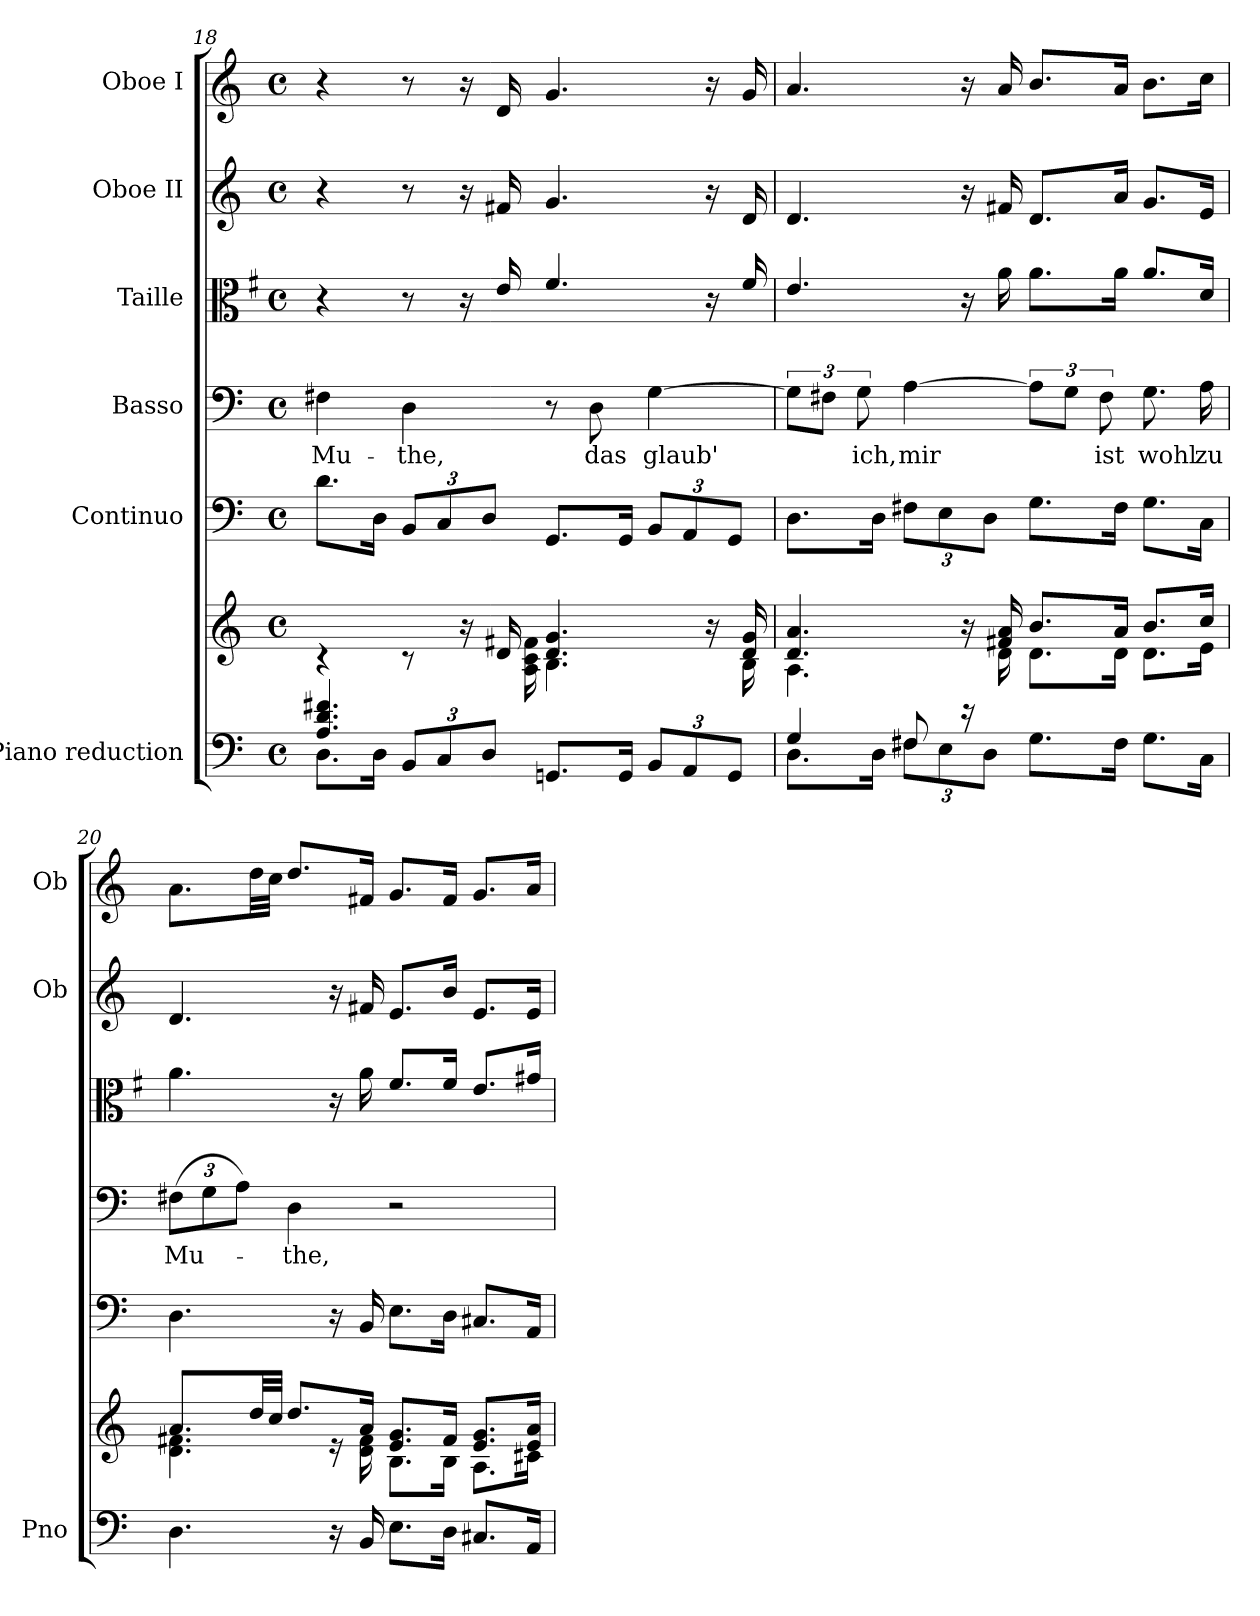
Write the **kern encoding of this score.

**kern	**kern	**kern	**kern	**text	**kern	**dynam	**kern	**dynam	**kern	**dynam
*part6	*part6	*part5	*part4	*part4	*part3	*part3	*part2	*part2	*part1	*part1
*staff7	*staff6	*staff5	*staff4	*staff4	*staff3	*staff3	*staff2	*staff2	*staff1	*staff1
*I"Piano reduction	*	*I"Continuo	*I"Basso	*	*I"Taille	*	*I"Oboe II	*	*I"Oboe I	*
*I'Pno	*	*	*	*	*	*	*I'Ob	*	*I'Ob	*
!!LO:LB:g=z
*clefF4	*clefG2	*clefF4	*clefF4	*	*clefC3	*	*clefG2	*	*clefG2	*
*	*	*	*	*	*ITrd4c7	*	*	*	*	*
*k[]	*k[]	*k[]	*k[]	*	*k[]	*	*k[]	*	*k[]	*
*M4/4	*M4/4	*M4/4	*M4/4	*	*M4/4	*	*M4/4	*	*M4/4	*
*met(c)	*met(c)	*met(c)	*met(c)	*	*met(c)	*	*met(c)	*	*met(c)	*
=18	=18	=18	=18	=18	=18	=18	=18	=18	=18	=18
*^	*^	*	*	*	*	*	*	*	*	*
!	!	!	!	!	!	!LO:LY:b	!	!	!	!	!	!
4.A/ 4.d/ 4.f#X/	8.D\L	4rc	4.ryy	8.d\L	4F#X\	Mu-	4r	.	4r	.	4r	.
.	16D\Jk	.	.	16D\Jk	.	.	.	.	.	.	.	.
*	*Xbrackettup	*	*	*Xbrackettup	*	*	*	*	*	*	*	*
!	!	!	!	!	!	!LO:LY:b	!	!	!	!	!	!
.	12BB/L	8rc	.	12BB/L	4D\	-the,	8r	.	8r	.	8r	.
.	12C/	.	.	12C/	.	.	.	.	.	.	.	.
2ryy	.	16r	16ryy	.	.	.	16r	.	16r	.	16r	.
.	12D/J	.	.	12D/J	.	.	.	.	.	.	.	.
!	!	!	!	!	!	!	!	!LO:DY:b	!	!	!	!
!	!	!	!	!	!	!	!	!LO:DY:n=1:b	!	!LO:DY:b	!	!
!	!	!	!	!	!	!	!	!	!	!LO:DY:n=1:b	!	!LO:DY:b
!	!	!	!	!	!	!	!	!	!	!	!	!LO:DY:n=1:b
.	.	16d/	16A\ 16c\ 16f#X\	.	.	.	16A/	p other-dynamics	16f#X/	p other-dynamics	16d/	p other-dynamics
.	8.GGn/L	4.d/ 4.g/	4.B\	8.GG/L	8r	.	4.B/	.	4.g/	.	4.g/	.
!	!	!	!	!	!	!LO:LY:b	!	!	!	!	!	!
.	.	.	.	.	8D\	das	.	.	.	.	.	.
.	16GG/Jk	.	.	16GG/Jk	.	.	.	.	.	.	.	.
!	!	!	!	!	!	!LO:LY:b	!	!	!	!	!	!
.	12BB/L	.	.	12BB/L	[4G\	glaub'	.	.	.	.	.	.
.	12AA/	.	.	12AA/	.	.	.	.	.	.	.	.
8ryy	.	16r	16ryy	.	.	.	16r	.	16r	.	16r	.
.	12GG/J	.	.	12GG/J	.	.	.	.	.	.	.	.
.	.	16d/ 16g/	16B\	.	.	.	16B/	.	16d/	.	16g/	.
=19	=19	=19	=19	=19	=19	=19	=19	=19	=19	=19	=19	=19
4G/	8.D\L	4.d/ 4.a/	4.A\	8.D\L	12G\L]	.	4.A/	.	4.d/	.	4.a/	.
.	.	.	.	.	12F#X\J	.	.	.	.	.	.	.
!	!	!	!	!	!	!LO:LY:b	!	!	!	!	!	!
.	.	.	.	.	12G\	ich,	.	.	.	.	.	.
.	16D\Jk	.	.	16D\Jk	.	.	.	.	.	.	.	.
!	!	!	!	!	!	!LO:LY:b	!	!	!	!	!	!
8F#X/	12F#\L	.	.	12F#X\L	[4A\	mir	.	.	.	.	.	.
.	12E\	.	.	12E\	.	.	.	.	.	.	.	.
16r	.	16r	16ryy	.	.	.	16r	.	16r	.	16r	.
.	12D\J	.	.	12D\J	.	.	.	.	.	.	.	.
16ryy	.	16f#X/ 16a/	16d\	.	.	.	16d\	.	16f#X/	.	16a/	.
2ryy	8.G\L	8.b/L	8.d\L	8.G\L	12A\L]	.	8.d\L	.	8.d/L	.	8.b/L	.
.	.	.	.	.	12G\J	.	.	.	.	.	.	.
!	!	!	!	!	!	!LO:LY:b	!	!	!	!	!	!
.	.	.	.	.	12F#\	ist	.	.	.	.	.	.
.	16F#\Jk	16a/Jk	16d\Jk	16F#\Jk	.	.	16d\Jk	.	16a/Jk	.	16a/Jk	.
!	!	!	!	!	!	!LO:LY:b	!	!	!	!	!	!
.	8.G\L	8.b/L	8.d\L	8.G\L	8.G\	wohl	8.d/L	.	8.g/L	.	8.b\L	.
!	!	!	!	!	!	!LO:LY:b	!	!	!	!	!	!
.	16C\Jk	16cc/Jk	16e\Jk	16C\Jk	16A\	zu	16G/Jk	.	16e/Jk	.	16cc\Jk	.
*v	*v	*	*	*	*	*	*	*	*	*	*	*
=20	=20	=20	=20	=20	=20	=20	=20	=20	=20	=20	=20
*	*	*	*	*Xbrackettup	*	*	*	*	*	*	*
*^	*	*	*	*	*	*	*	*	*	*	*
!	!	!	!	!	!	!LO:LY:b	!	!	!	!	!	!
*v	*v	*	*	*	*	*	*	*	*	*	*	*
4.D\	8.a/L	4.d\ 4.f#X\	4.D\	(>12F#X\L	Mu-	4.d\	.	4.d/	.	8.a\L	.
.	.	.	.	12G\	.	.	.	.	.	.	.
.	.	.	.	12A\J)	.	.	.	.	.	.	.
.	32dd/LL	.	.	.	.	.	.	.	.	32dd\LL	.
.	32cc/JJJ	.	.	.	.	.	.	.	.	32cc\JJJ	.
!	!	!	!	!	!LO:LY:b	!	!	!	!	!	!
.	8.dd/L	.	.	4D\	-the,	.	.	.	.	8.dd/L	.
16r	.	16r	16r	.	.	16r	.	16r	.	.	.
16BB/	16a/Jk	16d\ 16f#\	16BB/	.	.	16d\	.	16f#X/	.	16f#X/Jk	.
8.E\L	8.e/ 8.g/L	8.B\L	8.E\L	2r	.	8.B/L	.	8.e/L	.	8.g/L	.
16D\Jk	16f#/Jk	16B\Jk	16D\Jk	.	.	16B/Jk	.	16b/Jk	.	16f#/Jk	.
8.C#X/L	8.e/ 8.g/L	8.A\L	8.C#X/L	.	.	8.A/L	.	8.e/L	.	8.g/L	.
16AA/Jk	16e/ 16a/Jk	16c#X\Jk	16AA/Jk	.	.	16c#X/Jk	.	16e/Jk	.	16a/Jk	.
*	*v	*v	*	*	*	*	*	*	*	*	*
=	=	=	=	=	=	=	=	=	=	=
*-	*-	*-	*-	*-	*-	*-	*-	*-	*-	*-
